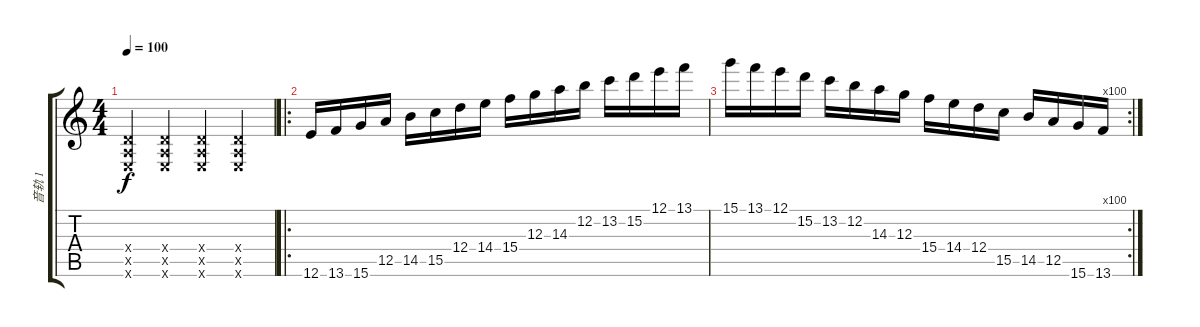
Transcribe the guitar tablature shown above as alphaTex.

\track ("音轨 1" "音轨 1") {instrument acousticguitarnylon}
\staff {score tabs}
\tuning (E4 B3 G3 D3 A2 E2) {hide}
\ts (4 4)
\tempo 100
\clef g2
\ks c
(0.4{x} 0.5{x} 0.6{x}).4{dy f instrument acousticguitarnylon} (0.4{x} 0.5{x} 0.6{x}).4 (0.4{x} 0.5{x} 0.6{x}).4 (0.4{x} 0.5{x} 0.6{x}).4 |
\ro
12.6.16 13.6.16 15.6.16 12.5.16 14.5.16 15.5.16 12.4.16 14.4.16 15.4.16 12.3.16 14.3.16 12.2.16 13.2.16 15.2.16 12.1.16 13.1.16 |
\rc 100
15.1.16 13.1.16 12.1.16 15.2.16 13.2.16 12.2.16 14.3.16 12.3.16 15.4.16 14.4.16 12.4.16 15.5.16 14.5.16 12.5.16 15.6.16 13.6.16
